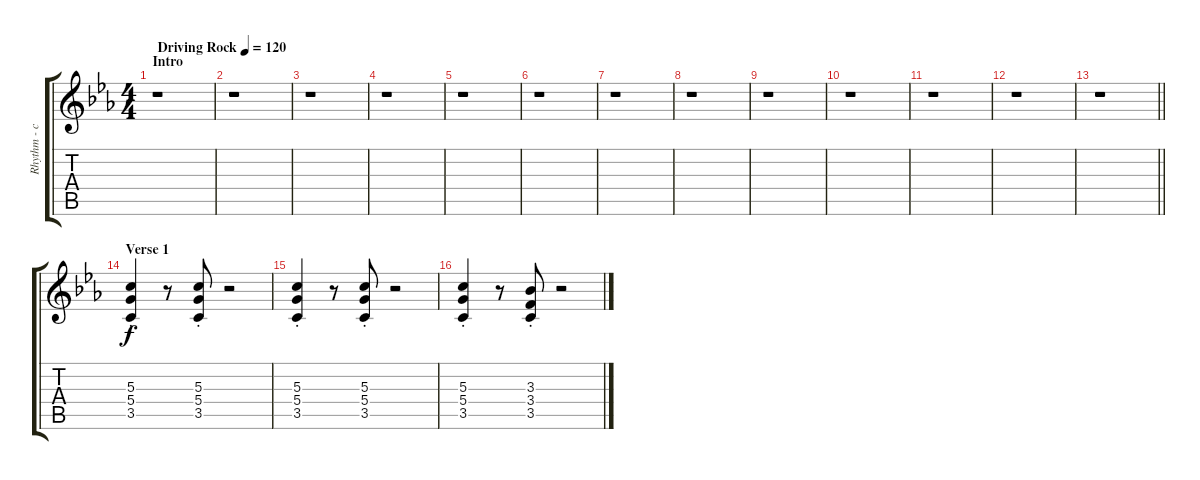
\track ("Rhythm - chunk" "Rhythm - c") {instrument distortionguitar}
\staff {score tabs}
\tuning (E4 B3 G3 D3 A2 E2) {hide}
\ts (4 4)
\section ("" "Intro")
\tempo (120 "Driving Rock")
\clef g2
\ks cminor
r.1{dy f instrument distortionguitar} |
r.1 |
r.1 |
r.1 |
r.1 |
r.1 |
r.1 |
r.1 |
r.1 |
r.1 |
r.1 |
r.1 |
\barLineRight lightlight
r.1 |
\section ("" "Verse 1")
(5.3{st} 5.4{st} 3.5{st}).4 r.8 (5.3{st} 5.4{st} 3.5{st}).8 r.2 |
(5.3{st} 5.4{st} 3.5{st}).4 r.8 (5.3{st} 5.4{st} 3.5{st}).8 r.2 |
(5.3{st} 5.4{st} 3.5{st}).4 r.8 (3.3{st} 3.4{st} 3.5{st}).8 r.2
